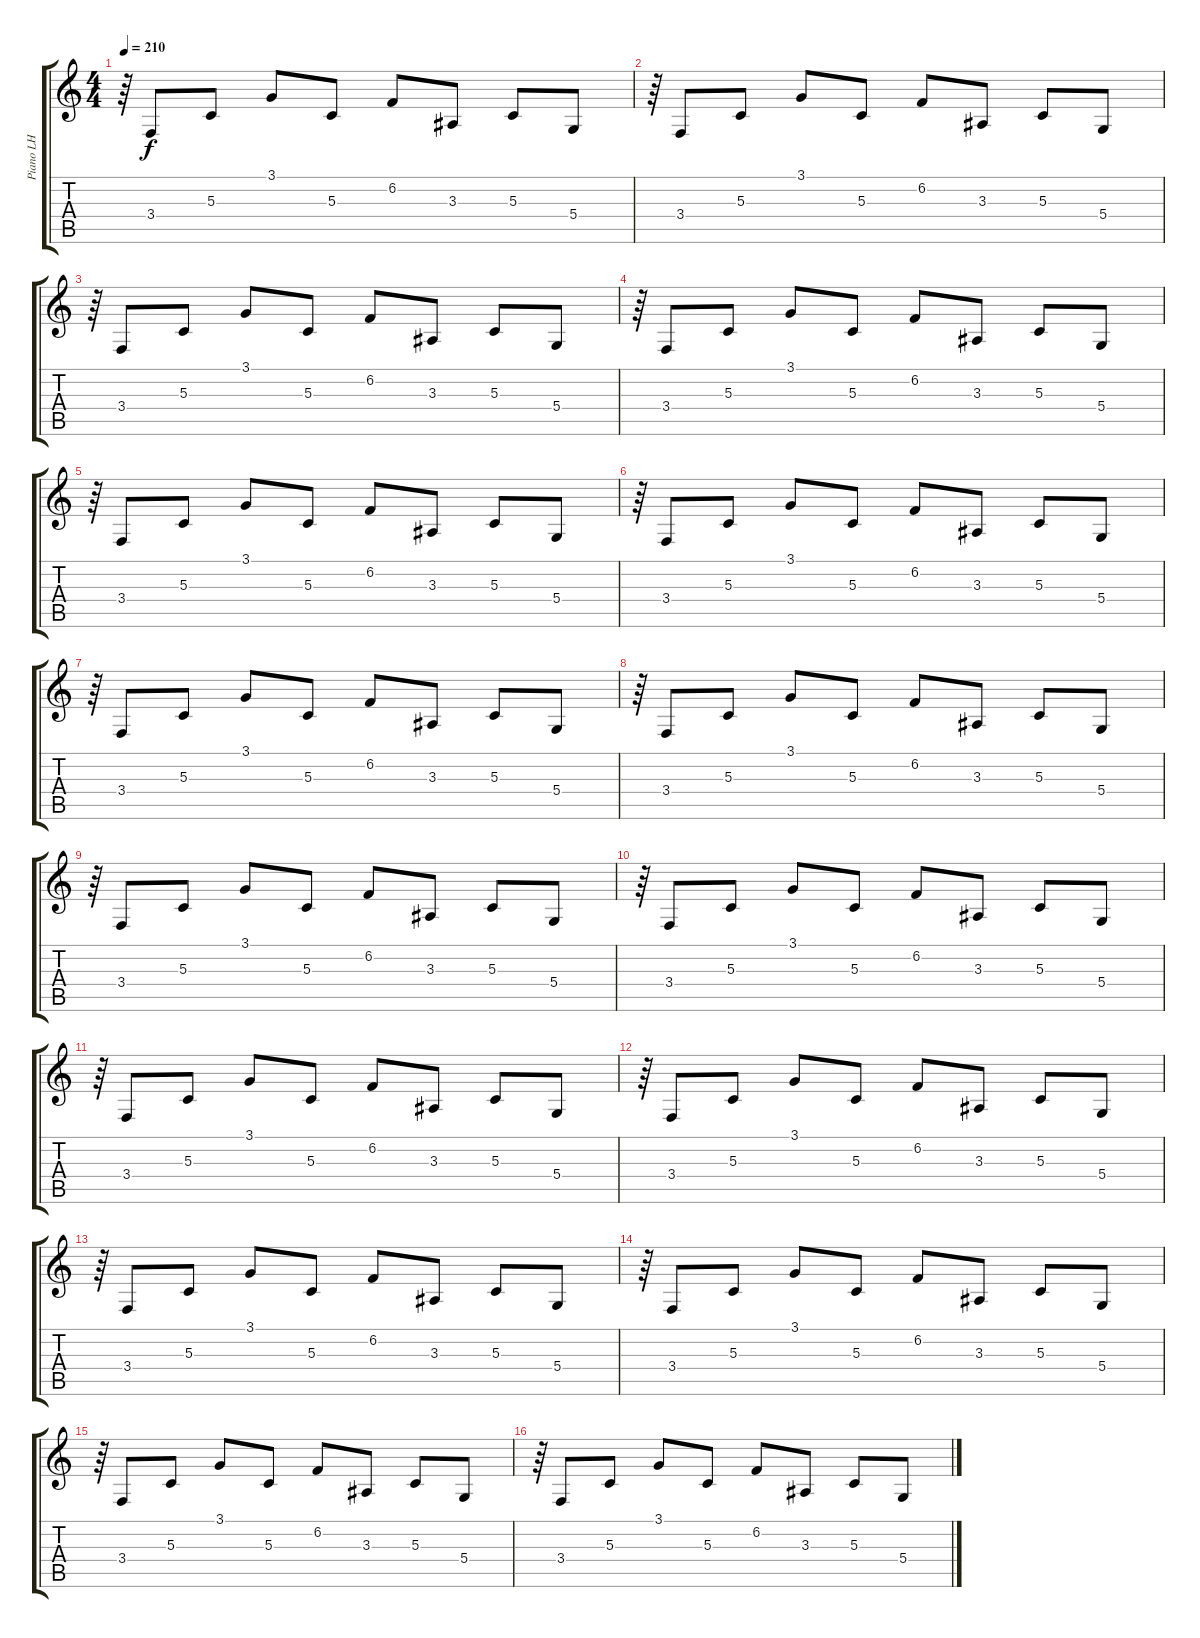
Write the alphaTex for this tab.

\track ("Piano LH" "Piano LH") {instrument acousticgrandpiano}
\staff {score tabs}
\tuning (E4 B3 G3 D3 A2 E2) {hide}
\ts (4 4)
\tempo 210
\clef g2
\ks c
r.64{dy f} 3.4.8 5.3.8 3.1.8 5.3.8 6.2.8 3.3.8 5.3.8 5.4.8 |
r.64 3.4.8 5.3.8 3.1.8 5.3.8 6.2.8 3.3.8 5.3.8 5.4.8 |
r.64 3.4.8 5.3.8 3.1.8 5.3.8 6.2.8 3.3.8 5.3.8 5.4.8 |
r.64 3.4.8 5.3.8 3.1.8 5.3.8 6.2.8 3.3.8 5.3.8 5.4.8 |
r.64 3.4.8 5.3.8 3.1.8 5.3.8 6.2.8 3.3.8 5.3.8 5.4.8 |
r.64 3.4.8 5.3.8 3.1.8 5.3.8 6.2.8 3.3.8 5.3.8 5.4.8 |
r.64 3.4.8 5.3.8 3.1.8 5.3.8 6.2.8 3.3.8 5.3.8 5.4.8 |
r.64 3.4.8 5.3.8 3.1.8 5.3.8 6.2.8 3.3.8 5.3.8 5.4.8 |
r.64 3.4.8 5.3.8 3.1.8 5.3.8 6.2.8 3.3.8 5.3.8 5.4.8 |
r.64 3.4.8 5.3.8 3.1.8 5.3.8 6.2.8 3.3.8 5.3.8 5.4.8 |
r.64 3.4.8 5.3.8 3.1.8 5.3.8 6.2.8 3.3.8 5.3.8 5.4.8 |
r.64 3.4.8 5.3.8 3.1.8 5.3.8 6.2.8 3.3.8 5.3.8 5.4.8 |
r.64 3.4.8 5.3.8 3.1.8 5.3.8 6.2.8 3.3.8 5.3.8 5.4.8 |
r.64 3.4.8 5.3.8 3.1.8 5.3.8 6.2.8 3.3.8 5.3.8 5.4.8 |
r.64 3.4.8 5.3.8 3.1.8 5.3.8 6.2.8 3.3.8 5.3.8 5.4.8 |
r.64 3.4.8 5.3.8 3.1.8 5.3.8 6.2.8 3.3.8 5.3.8 5.4.8
